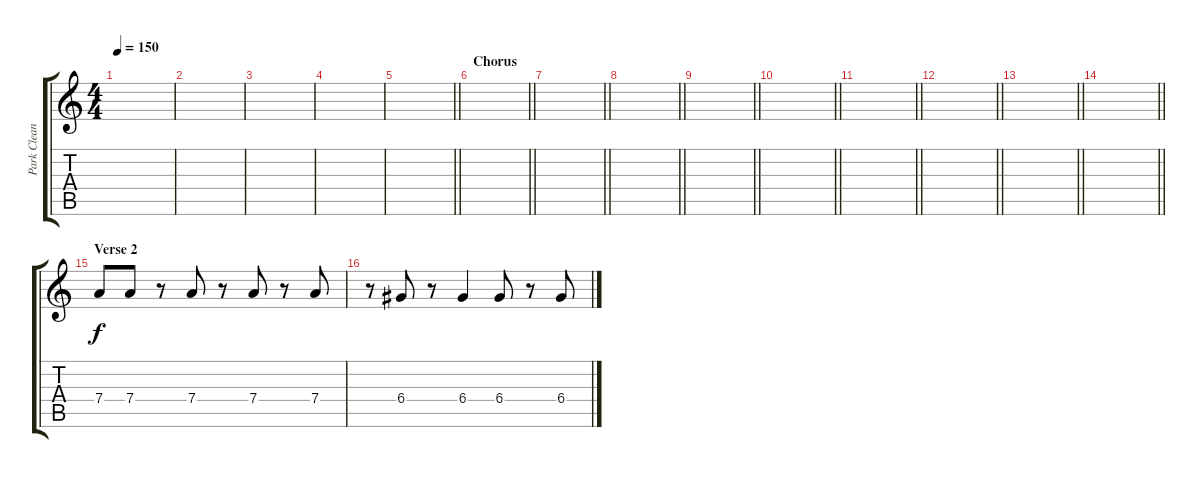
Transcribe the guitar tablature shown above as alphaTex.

\track ("Park Clean" "Park Clean") {instrument electricguitarclean}
\staff {score tabs}
\tuning (E4 B3 G3 D3 A2 E2) {hide}
\ts (4 4)
\tempo 150
\clef g2
\ks c
|
|
|
|
\barLineRight lightlight
|
\section ("" "Chorus")
\barLineRight lightlight
|
\barLineRight lightlight
|
\barLineRight lightlight
|
\barLineRight lightlight
|
\barLineRight lightlight
|
\barLineRight lightlight
|
\barLineRight lightlight
|
\barLineRight lightlight
|
\barLineRight lightlight
|
\section ("" "Verse 2")
7.4.8 7.4.8 r.8 7.4.8 r.8 7.4.8 r.8 7.4.8 |
r.8 6.4.8 r.8 6.4.4 6.4.8 r.8 6.4.8
